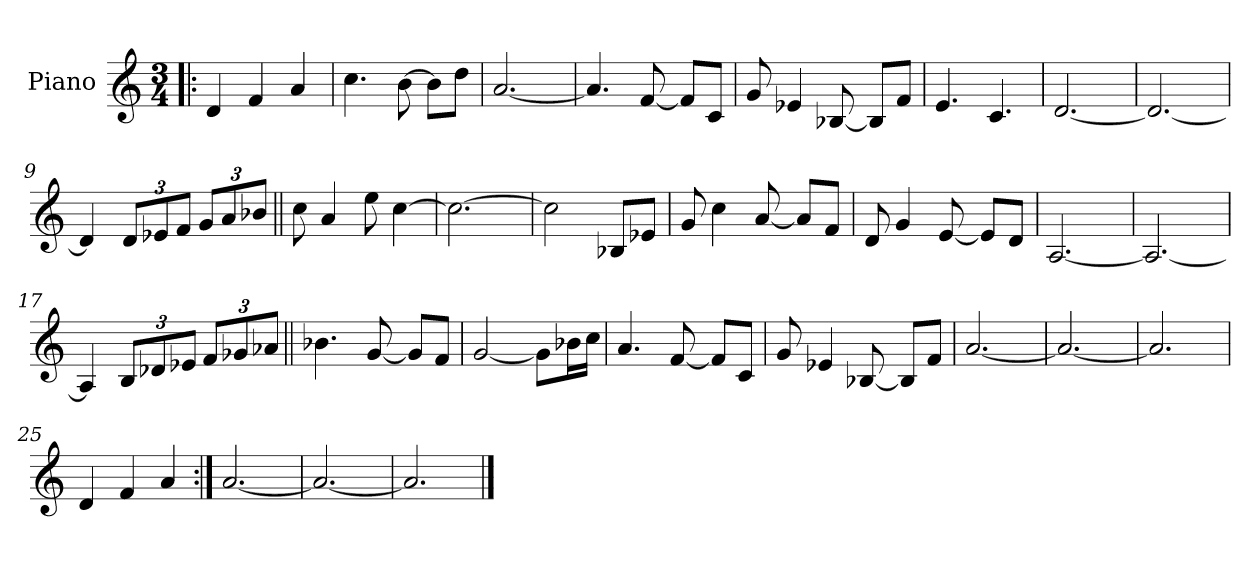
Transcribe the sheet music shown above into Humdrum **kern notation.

**kern
*part1
*staff1
*I"Piano
*I'Pno.
*clefG2
*k[]
*C:
*M3/4
=1!|:
4d/
4f/
4a/
=2
4.cc\
[8b\
8b\L]
8dd\J
=3
[2.a/
=4
4.a/]
[8f/
8f/L]
8c/J
=5
8g/
4e-X/
[8B-X/
8B-/L]
8f/J
!!LO:LB:g=z
=6
4.e/
4.c/
=7
[2.d/
=8
2.d/_
=9
4d/]
*Xbrackettup
12d/L
12e-X/
12f/J
12g/L
12a/
12b-X/J
=10||
8cc\
4a/
8ee\
[4cc\
!!LO:LB:g=z
=11
2.cc\_
=12
2cc\]
8B-X/L
8e-X/J
=13
8g/
4cc\
[8a/
8a/L]
8f/J
=14
8d/
4g/
[8e/
8e/L]
8d/J
=15
[2.A/
=16
2.A/_
!!LO:LB:g=z
=17
4A/]
12B/L
12d-X/
12e-X/J
12f/L
12g-X/
12a-X/J
=18||
4.b-X\
[8g/
8g/L]
8f/J
=19
[2g/
8g\L]
16b-X\L
16cc\JJ
=20
4.a/
[8f/
8f/L]
8c/J
=21
8g/
4e-X/
[8B-X/
8B-/L]
8f/J
!!LO:LB:g=z
=22
[2.a/
=23
2.a/_
=24
2.a/]
=25
4d/
4f/
4a/
=26:|!
[2.a/
=27
2.a/_
=28
2.a/]
==
*-
